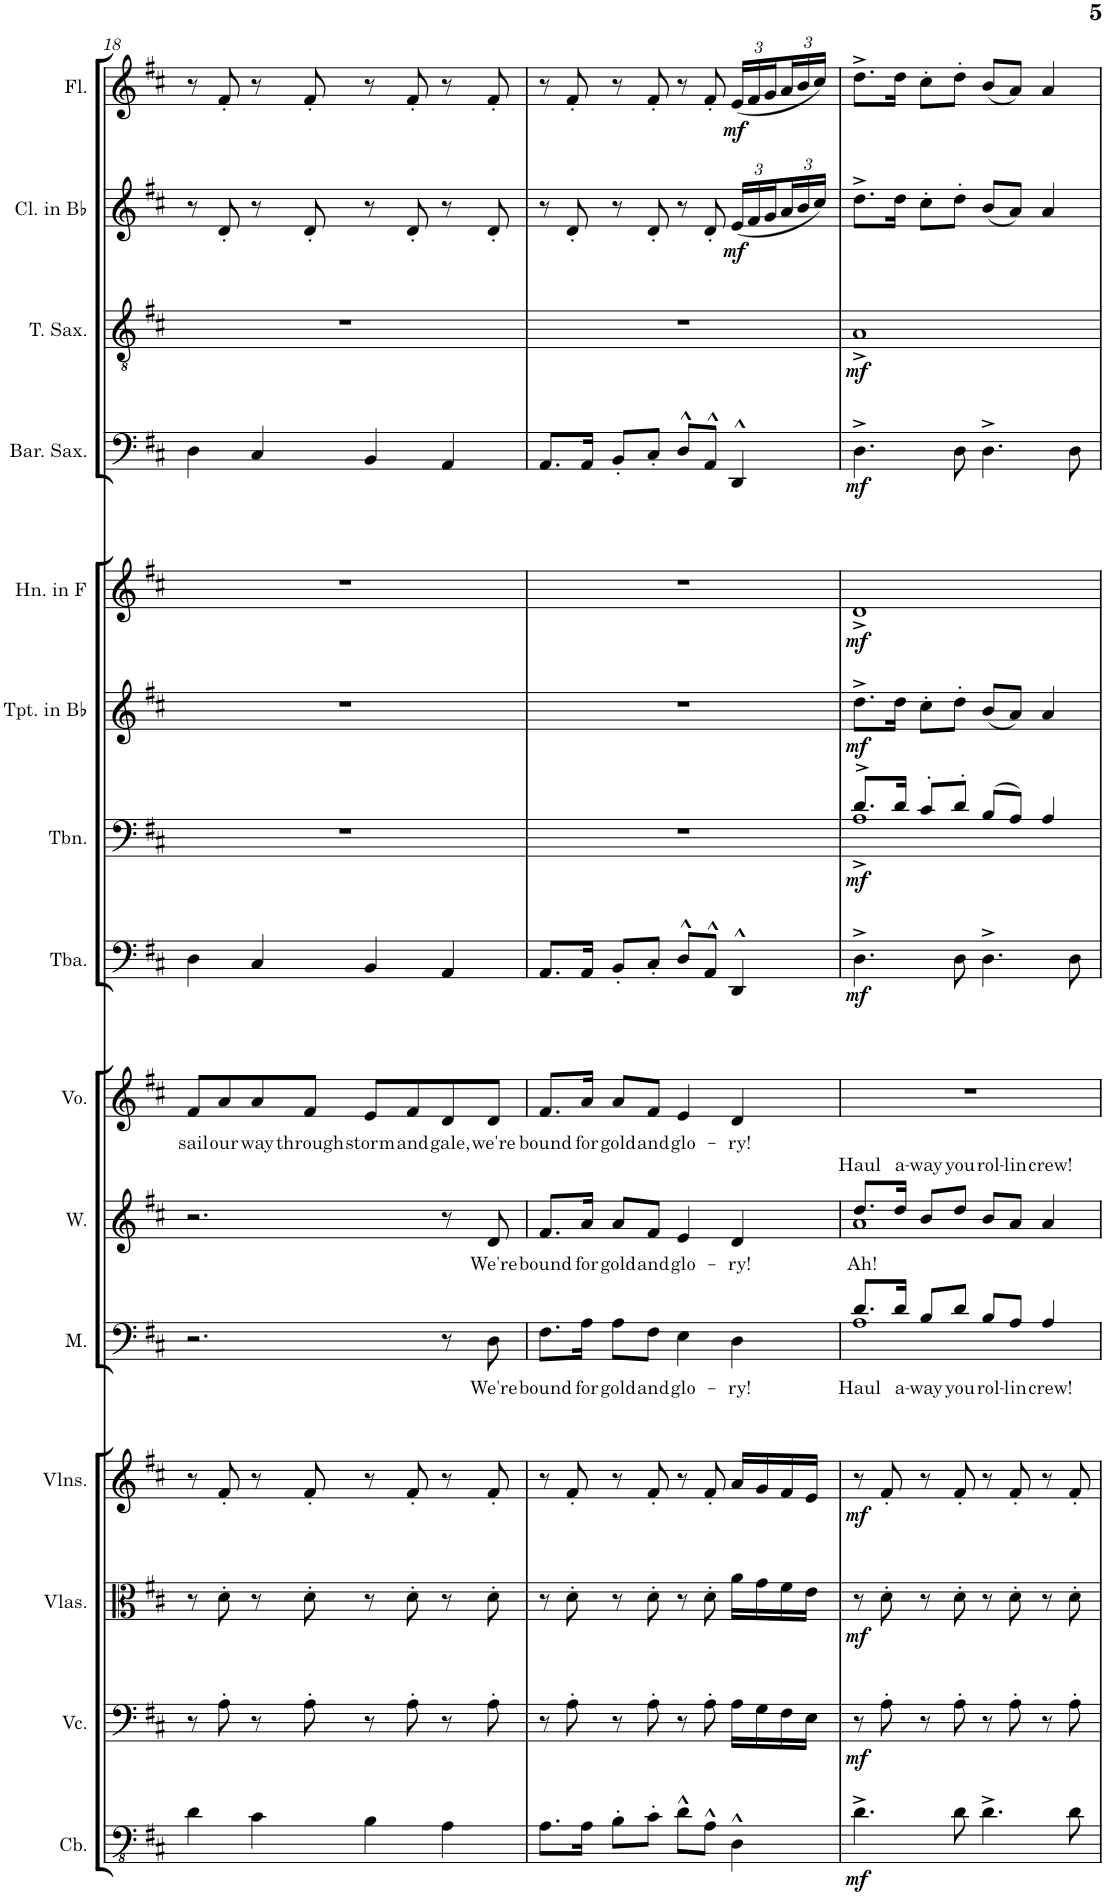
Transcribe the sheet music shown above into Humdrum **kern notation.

**kern	**dynam	**kern	**dynam	**kern	**dynam	**kern	**dynam	**kern	**text	**kern	**text	**kern	**text	**kern	**dynam	**kern	**dynam	**kern	**dynam	**kern	**dynam	**kern	**dynam	**kern	**dynam	**kern	**dynam	**kern	**dynam
*part15	*part15	*part14	*part14	*part13	*part13	*part12	*part12	*part11	*part11	*part10	*part10	*part9	*part9	*part8	*part8	*part7	*part7	*part6	*part6	*part5	*part5	*part4	*part4	*part3	*part3	*part2	*part2	*part1	*part1
*staff15	*staff15	*staff14	*staff14	*staff13	*staff13	*staff12	*staff12	*staff11	*staff11	*staff10	*staff10	*staff9	*staff9	*staff8	*staff8	*staff7	*staff7	*staff6	*staff6	*staff5	*staff5	*staff4	*staff4	*staff3	*staff3	*staff2	*staff2	*staff1	*staff1
*I"Contrabass	*	*I"Violoncello	*	*I"Violas	*	*I"Violins	*	*I"Men	*	*I"Women	*	*I"Voice	*	*I"Tuba	*	*I"Trombone	*	*I"Trumpet in Bb	*	*I"Horn in F	*	*I"Baritone Saxophone	*	*I"Tenor Saxophone	*	*I"Clarinet in Bb	*	*I"Flute	*
*I'Cb.	*	*I'Vc.	*	*I'Vlas.	*	*I'Vlns.	*	*I'M.	*	*I'W.	*	*I'Vo.	*	*I'Tba.	*	*I'Tbn.	*	*I'Tpt. in Bb	*	*I'Hn. in F	*	*I'Bar. Sax.	*	*I'T. Sax.	*	*I'Cl. in Bb	*	*I'Fl.	*
!!LO:PB:g=z
*clefFv4	*	*clefF4	*	*clefC3	*	*clefG2	*	*clefF4	*	*clefG2	*	*clefG2	*	*clefF4	*	*clefF4	*	*clefG2	*	*clefG2	*	*clefF4	*	*clefGv2	*	*clefG2	*	*clefG2	*
*Trd7c12	*	*	*	*	*	*	*	*	*	*	*	*	*	*	*	*	*	*Trd1c2	*	*Trd4c7	*	*Trd12c21	*	*Trd8c14	*	*Trd1c2	*	*	*
*k[f#c#]	*	*k[f#c#]	*	*k[f#c#]	*	*k[f#c#]	*	*k[f#c#]	*	*k[f#c#]	*	*k[f#c#]	*	*k[f#c#]	*	*k[f#c#]	*	*k[f#c#]	*	*k[f#c#]	*	*k[f#c#]	*	*k[f#c#]	*	*k[f#c#]	*	*k[f#c#]	*
*M4/4	*	*M4/4	*	*M4/4	*	*M4/4	*	*M4/4	*	*M4/4	*	*M4/4	*	*M4/4	*	*M4/4	*	*M4/4	*	*M4/4	*	*M4/4	*	*M4/4	*	*M4/4	*	*M4/4	*
=18	=18	=18	=18	=18	=18	=18	=18	=18	=18	=18	=18	=18	=18	=18	=18	=18	=18	=18	=18	=18	=18	=18	=18	=18	=18	=18	=18	=18	=18
!	!	!	!	!	!	!	!	!	!	!	!	!	!LO:LY:b	!	!	!	!	!	!	!	!	!	!	!	!	!	!	!	!
4D\	.	8r	.	8r	.	8r	.	2.r	.	2.r	.	8f#/L	sail	4D\	.	1r	.	1r	.	1r	.	4D\	.	1r	.	8r	.	8r	.
!	!	!	!	!	!	!	!	!	!	!	!	!	!LO:LY:b	!	!	!	!	!	!	!	!	!	!	!	!	!	!	!	!
.	.	8A'\	.	8d'\	.	8f#'/	.	.	.	.	.	8a/	our	.	.	.	.	.	.	.	.	.	.	.	.	8d'/	.	8f#'/	.
!	!	!	!	!	!	!	!	!	!	!	!	!	!LO:LY:b	!	!	!	!	!	!	!	!	!	!	!	!	!	!	!	!
4C#\	.	8r	.	8r	.	8r	.	.	.	.	.	8a/	way	4C#/	.	.	.	.	.	.	.	4C#/	.	.	.	8r	.	8r	.
!	!	!	!	!	!	!	!	!	!	!	!	!	!LO:LY:b	!	!	!	!	!	!	!	!	!	!	!	!	!	!	!	!
.	.	8A'\	.	8d'\	.	8f#'/	.	.	.	.	.	8f#/J	through	.	.	.	.	.	.	.	.	.	.	.	.	8d'/	.	8f#'/	.
!	!	!	!	!	!	!	!	!	!	!	!	!	!LO:LY:b	!	!	!	!	!	!	!	!	!	!	!	!	!	!	!	!
4BB\	.	8r	.	8r	.	8r	.	.	.	.	.	8e/L	storm	4BB/	.	.	.	.	.	.	.	4BB/	.	.	.	8r	.	8r	.
!	!	!	!	!	!	!	!	!	!	!	!	!	!LO:LY:b	!	!	!	!	!	!	!	!	!	!	!	!	!	!	!	!
.	.	8A'\	.	8d'\	.	8f#'/	.	.	.	.	.	8f#/	and	.	.	.	.	.	.	.	.	.	.	.	.	8d'/	.	8f#'/	.
!	!	!	!	!	!	!	!	!	!	!	!	!	!LO:LY:b	!	!	!	!	!	!	!	!	!	!	!	!	!	!	!	!
4AA\	.	8r	.	8r	.	8r	.	8r	.	8r	.	8d/	gale,	4AA/	.	.	.	.	.	.	.	4AA/	.	.	.	8r	.	8r	.
!	!	!	!	!	!	!	!	!	!LO:LY:b	!	!LO:LY:b	!	!LO:LY:b	!	!	!	!	!	!	!	!	!	!	!	!	!	!	!	!
.	.	8A'\	.	8d'\	.	8f#'/	.	8D\	We're	8d/	We're	8d/J	we're	.	.	.	.	.	.	.	.	.	.	.	.	8d'/	.	8f#'/	.
=19	=19	=19	=19	=19	=19	=19	=19	=19	=19	=19	=19	=19	=19	=19	=19	=19	=19	=19	=19	=19	=19	=19	=19	=19	=19	=19	=19	=19	=19
!	!	!	!	!	!	!	!	!	!LO:LY:b	!	!LO:LY:b	!	!LO:LY:b	!	!	!	!	!	!	!	!	!	!	!	!	!	!	!	!
8.AA\L	.	8r	.	8r	.	8r	.	8.F#\L	bound	8.f#/L	bound	8.f#/L	bound	8.AA/L	.	1r	.	1r	.	1r	.	8.AA/L	.	1r	.	8r	.	8r	.
.	.	8A'\	.	8d'\	.	8f#'/	.	.	.	.	.	.	.	.	.	.	.	.	.	.	.	.	.	.	.	8d'/	.	8f#'/	.
!	!	!	!	!	!	!	!	!	!LO:LY:b	!	!LO:LY:b	!	!LO:LY:b	!	!	!	!	!	!	!	!	!	!	!	!	!	!	!	!
16AA\Jk	.	.	.	.	.	.	.	16A\Jk	for	16a/Jk	for	16a/Jk	for	16AA/Jk	.	.	.	.	.	.	.	16AA/Jk	.	.	.	.	.	.	.
!	!	!	!	!	!	!	!	!	!LO:LY:b	!	!LO:LY:b	!	!LO:LY:b	!	!	!	!	!	!	!	!	!	!	!	!	!	!	!	!
8BB'\L	.	8r	.	8r	.	8r	.	8A\L	gold	8a/L	gold	8a/L	gold	8BB'/L	.	.	.	.	.	.	.	8BB'/L	.	.	.	8r	.	8r	.
!	!	!	!	!	!	!	!	!	!LO:LY:b	!	!LO:LY:b	!	!LO:LY:b	!	!	!	!	!	!	!	!	!	!	!	!	!	!	!	!
8C#'\J	.	8A'\	.	8d'\	.	8f#'/	.	8F#\J	and	8f#/J	and	8f#/J	and	8C#'/J	.	.	.	.	.	.	.	8C#'/J	.	.	.	8d'/	.	8f#'/	.
!	!	!	!	!	!	!	!	!	!LO:LY:b	!	!LO:LY:b	!	!LO:LY:b	!	!	!	!	!	!	!	!	!	!	!	!	!	!	!	!
8D^^\L	.	8r	.	8r	.	8r	.	4E\	glo-	4e/	glo-	4e/	glo-	8D^^/L	.	.	.	.	.	.	.	8D^^/L	.	.	.	8r	.	8r	.
8AA^^\J	.	8A'\	.	8d'\	.	8f#'/	.	.	.	.	.	.	.	8AA^^/J	.	.	.	.	.	.	.	8AA^^/J	.	.	.	8d'/	.	8f#'/	.
!	!	!	!	!	!	!	!	!	!LO:LY:b	!	!LO:LY:b	!	!LO:LY:b	!	!	!	!	!	!	!	!	!	!	!	!	!	!	!	!
*	*	*	*	*	*	*	*	*	*	*	*	*	*	*	*	*	*	*	*	*	*	*	*	*	*	*Xbrackettup	*	*Xbrackettup	*
!	!	!	!	!	!	!	!	!	!	!	!	!	!	!	!	!	!	!	!	!	!	!	!	!	!	!	!LO:DY:b	!	!LO:DY:b
4DD^^\	.	16A\LL	.	16a\LL	.	16a/LL	.	4D\	-ry!	4d/	-ry!	4d/	-ry!	4DD^^/	.	.	.	.	.	.	.	4DD^^/	.	.	.	(24e/LL	mf	(24e/LL	mf
.	.	.	.	.	.	.	.	.	.	.	.	.	.	.	.	.	.	.	.	.	.	.	.	.	.	24f#/	.	24f#/	.
.	.	16G\	.	16g\	.	16g/	.	.	.	.	.	.	.	.	.	.	.	.	.	.	.	.	.	.	.	.	.	.	.
.	.	.	.	.	.	.	.	.	.	.	.	.	.	.	.	.	.	.	.	.	.	.	.	.	.	24g/	.	24g/	.
.	.	16F#\	.	16f#\	.	16f#/	.	.	.	.	.	.	.	.	.	.	.	.	.	.	.	.	.	.	.	24a/	.	24a/	.
.	.	.	.	.	.	.	.	.	.	.	.	.	.	.	.	.	.	.	.	.	.	.	.	.	.	24b/	.	24b/	.
.	.	16E\JJ	.	16e\JJ	.	16e/JJ	.	.	.	.	.	.	.	.	.	.	.	.	.	.	.	.	.	.	.	.	.	.	.
.	.	.	.	.	.	.	.	.	.	.	.	.	.	.	.	.	.	.	.	.	.	.	.	.	.	24cc#/JJ)	.	24cc#/JJ)	.
=20	=20	=20	=20	=20	=20	=20	=20	=20	=20	=20	=20	=20	=20	=20	=20	=20	=20	=20	=20	=20	=20	=20	=20	=20	=20	=20	=20	=20	=20
!	!	!	!	!	!	!	!	!	!LO:LY:b	!	!	!	!	!	!	!	!	!	!	!	!	!	!	!	!	!	!	!	!
*	*	*	*	*	*	*	*	*^	*	*	*	*	*	*	*	*	*	*	*	*	*	*	*	*	*	*	*	*	*
!	!LO:DY:b	!	!LO:DY:b	!	!LO:DY:b	!	!LO:DY:b	!	!	!LO:LY:a	!	!LO:LY:a	!	!	!	!LO:DY:b	!	!LO:DY:b	!	!LO:DY:b	!	!LO:DY:b	!	!LO:DY:b	!	!LO:DY:b	!	!	!	!
*	*	*	*	*	*	*	*	*	*	*	*^	*	*	*	*	*	*^	*	*	*	*	*	*	*	*	*	*	*	*	*
4.D^\	mf	8r	mf	8r	mf	8r	mf	8.d/L	1A	Ah!	8.dd/L	1a	Haul	1r	.	4.D^\	mf	8.d^/L	1A^	mf	8.dd^\L	mf	1d^	mf	4.D^\	mf	1A^	mf	8.dd^\L	.	8.dd^\L	.
.	.	8A'\	.	8d'\	.	8f#'/	.	.	.	.	.	.	.	.	.	.	.	.	.	.	.	.	.	.	.	.	.	.	.	.	.	.
!	!	!	!	!	!	!	!	!	!	!LO:LY:b	!	!	!LO:LY:a	!	!	!	!	!	!	!	!	!	!	!	!	!	!	!	!	!	!	!
.	.	.	.	.	.	.	.	16d/Jk	.	a-	16dd/Jk	.	a-	.	.	.	.	16d/Jk	.	.	16dd\Jk	.	.	.	.	.	.	.	16dd\Jk	.	16dd\Jk	.
!	!	!	!	!	!	!	!	!	!	!LO:LY:b	!	!	!LO:LY:a	!	!	!	!	!	!	!	!	!	!	!	!	!	!	!	!	!	!	!
.	.	8r	.	8r	.	8r	.	8B/L	.	-way	8b/L	.	-way	.	.	.	.	8c#'/L	.	.	8cc#'\L	.	.	.	.	.	.	.	8cc#'\L	.	8cc#'\L	.
!	!	!	!	!	!	!	!	!	!	!LO:LY:b	!	!	!LO:LY:a	!	!	!	!	!	!	!	!	!	!	!	!	!	!	!	!	!	!	!
8D\	.	8A'\	.	8d'\	.	8f#'/	.	8d/J	.	you	8dd/J	.	you	.	.	8D\	.	8d'/J	.	.	8dd'\J	.	.	.	8D\	.	.	.	8dd'\J	.	8dd'\J	.
!	!	!	!	!	!	!	!	!	!	!LO:LY:b	!	!	!LO:LY:a	!	!	!	!	!	!	!	!	!	!	!	!	!	!	!	!	!	!	!
4.D^\	.	8r	.	8r	.	8r	.	8B/L	.	rol-	8b/L	.	rol-	.	.	4.D^\	.	(8B/L	.	.	(8b/L	.	.	.	4.D^\	.	.	.	(8b/L	.	(8b/L	.
!	!	!	!	!	!	!	!	!	!	!LO:LY:b	!	!	!LO:LY:a	!	!	!	!	!	!	!	!	!	!	!	!	!	!	!	!	!	!	!
.	.	8A'\	.	8d'\	.	8f#'/	.	8A/J	.	-lin	8a/J	.	-lin	.	.	.	.	8A/J)	.	.	8a/J)	.	.	.	.	.	.	.	8a/J)	.	8a/J)	.
!	!	!	!	!	!	!	!	!	!	!LO:LY:b	!	!	!LO:LY:a	!	!	!	!	!	!	!	!	!	!	!	!	!	!	!	!	!	!	!
.	.	8r	.	8r	.	8r	.	4A/	.	crew!	4a/	.	crew!	.	.	.	.	4A/	.	.	4a/	.	.	.	.	.	.	.	4a/	.	4a/	.
8D\	.	8A'\	.	8d'\	.	8f#'/	.	.	.	.	.	.	.	.	.	8D\	.	.	.	.	.	.	.	.	8D\	.	.	.	.	.	.	.
*	*	*	*	*	*	*	*	*v	*v	*	*	*	*	*	*	*	*	*v	*v	*	*	*	*	*	*	*	*	*	*	*	*	*
*	*	*	*	*	*	*	*	*	*	*v	*v	*	*	*	*	*	*	*	*	*	*	*	*	*	*	*	*	*	*	*
=	=	=	=	=	=	=	=	=	=	=	=	=	=	=	=	=	=	=	=	=	=	=	=	=	=	=	=	=	=
*-	*-	*-	*-	*-	*-	*-	*-	*-	*-	*-	*-	*-	*-	*-	*-	*-	*-	*-	*-	*-	*-	*-	*-	*-	*-	*-	*-	*-	*-
